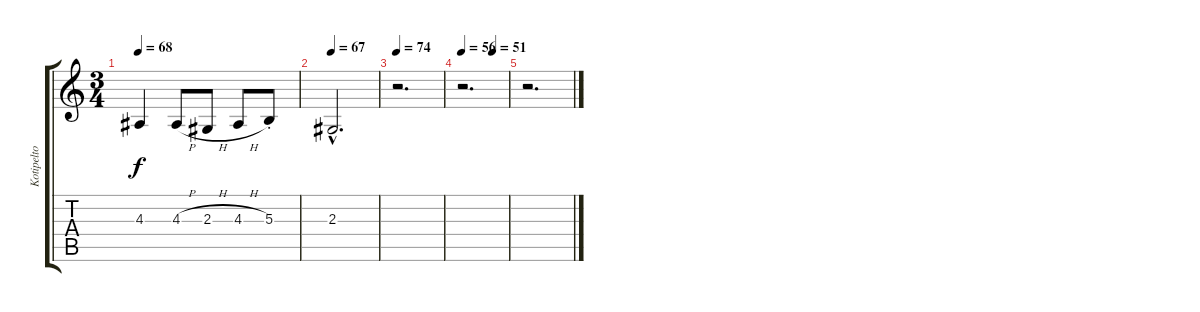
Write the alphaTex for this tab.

\track ("Kotipelto" "Kotipelto") {instrument violin}
\staff {score tabs}
\tuning (Eb4 Bb3 Gb3 Db3 Ab2 Eb2) {hide}
\ts (3 4)
\tempo 68
\clef g2
\ks c
4.3.4{dy f} 4.3{h}.8 2.3{h}.8 4.3{h}.8 5.3{st}.8 |
\tempo 67
2.3{hac}.2{d} |
\tempo 74
r.2{d} |
\tempo 56
\tempo (51 0.6666666666666666)
r.2{d} |
r.2{d}
